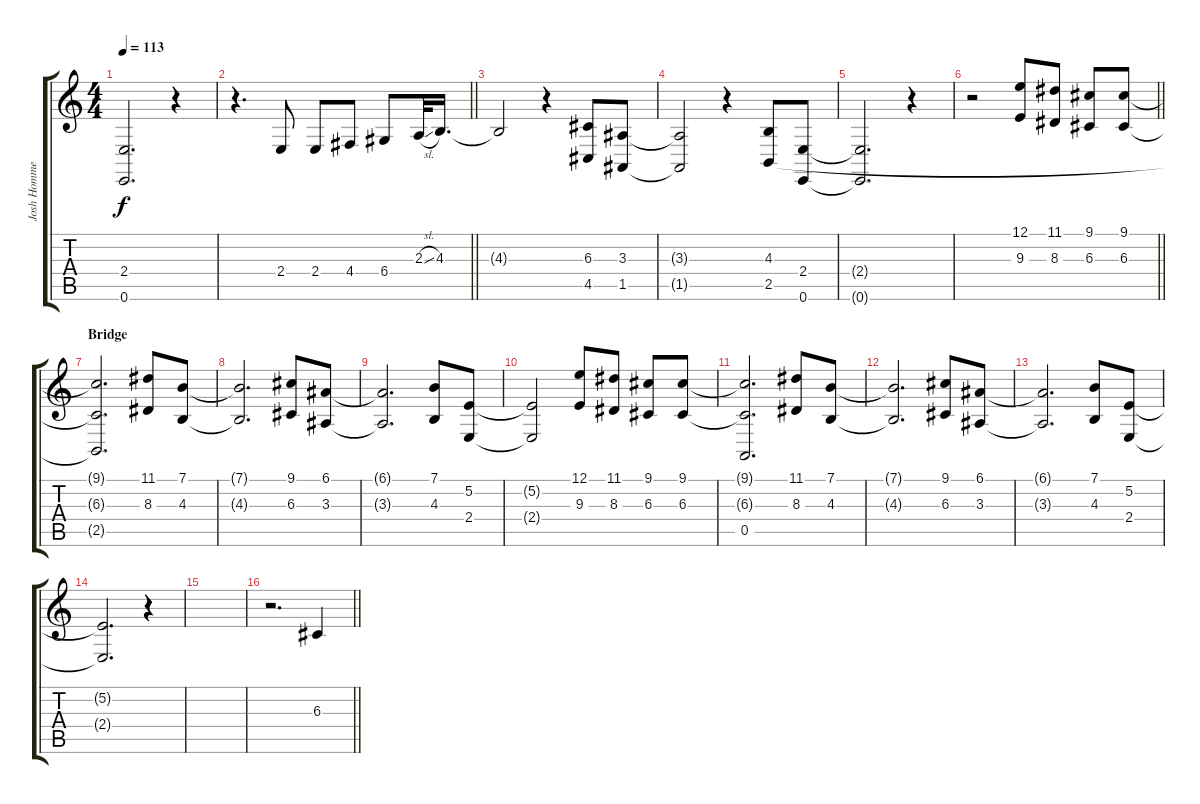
\track ("Josh Homme Vocal" "Josh Homme") {instrument tenorsax}
\staff {score tabs}
\tuning (E4 B3 G3 D3 A2 E2) {hide}
\ts (4 4)
\tempo 113
\clef g2
\ks c
(2.4{t} 0.6{t}).2{d dy f volume 8} r.4 |
\barLineRight lightlight
r.4{d volume 13} 2.4.8 2.4.8 4.4.8 6.4.8 2.3{sl}.32 4.3.16{d} |
4.3{t}.2{volume 8} r.4 (6.3 4.5).8{volume 13} (3.3 1.5).8 |
(3.3{t} 1.5{t}).2{volume 8} r.4 (4.3 2.5).8{volume 13} (2.4 0.6).8 |
(2.4{t} 0.6{t}).2{d volume 8} r.4 |
\barLineRight lightlight
r.2 (12.1 9.3).8 (11.1 8.3).8{volume 13} (9.1 6.3).8 (9.1 6.3).8 |
\section ("" "Bridge")
(9.1{t} 6.3{t} 2.5{t}).2{d} (11.1 8.3).8 (7.1 4.3).8 |
(7.1{t} 4.3{t}).2{d} (9.1 6.3).8 (6.1 3.3).8 |
(6.1{t} 3.3{t}).2{d} (7.1 4.3).8 (5.2 2.4).8 |
(5.2{t} 2.4{t}).2 (12.1 9.3).8 (11.1 8.3).8{volume 13} (9.1 6.3).8 (9.1 6.3).8 |
(9.1{t} 6.3{t} 0.5).2{d} (11.1 8.3).8 (7.1 4.3).8 |
(7.1{t} 4.3{t}).2{d} (9.1 6.3).8 (6.1 3.3).8 |
(6.1{t} 3.3{t}).2{d} (7.1 4.3).8 (5.2 2.4).8 |
(5.2{t} 2.4{t}).2{d} r.4 |
|
\barLineRight lightlight
r.2{d} 6.3.4{volume 13}
